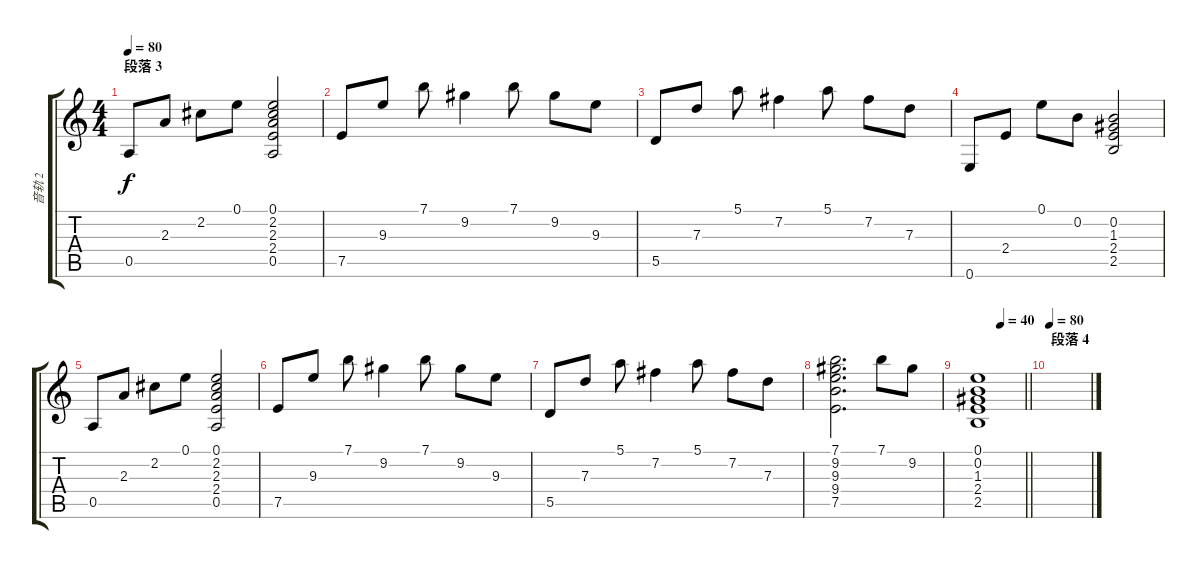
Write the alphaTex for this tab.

\track ("音轨 2" "音轨 2") {instrument acousticguitarsteel}
\staff {score tabs}
\tuning (E4 B3 G3 D3 A2 E2) {hide}
\ts (4 4)
\section ("" "段落 3")
\tempo 80
\clef g2
\ks c
0.5.8{dy f} 2.3.8 2.2.8 0.1.8 (0.1 2.2 2.3 2.4 0.5).2 |
7.5.8 9.3.8 7.1.8 9.2.4 7.1.8 9.2.8 9.3.8 |
5.5.8 7.3.8 5.1.8 7.2.4 5.1.8 7.2.8 7.3.8 |
0.6.8 2.4.8 0.1.8 0.2.8 (0.2 1.3 2.4 2.5).2 |
0.5.8 2.3.8 2.2.8 0.1.8 (0.1 2.2 2.3 2.4 0.5).2 |
7.5.8 9.3.8 7.1.8 9.2.4 7.1.8 9.2.8 9.3.8 |
5.5.8 7.3.8 5.1.8 7.2.4 5.1.8 7.2.8 7.3.8 |
(7.1 9.2 9.3 9.4 7.5).2{d} 7.1.8 9.2.8 |
\tempo (40 0.5)
\barLineRight lightlight
(0.1 0.2 1.3 2.4 2.5).1 |
\section ("" "段落 4")
\tempo 80
